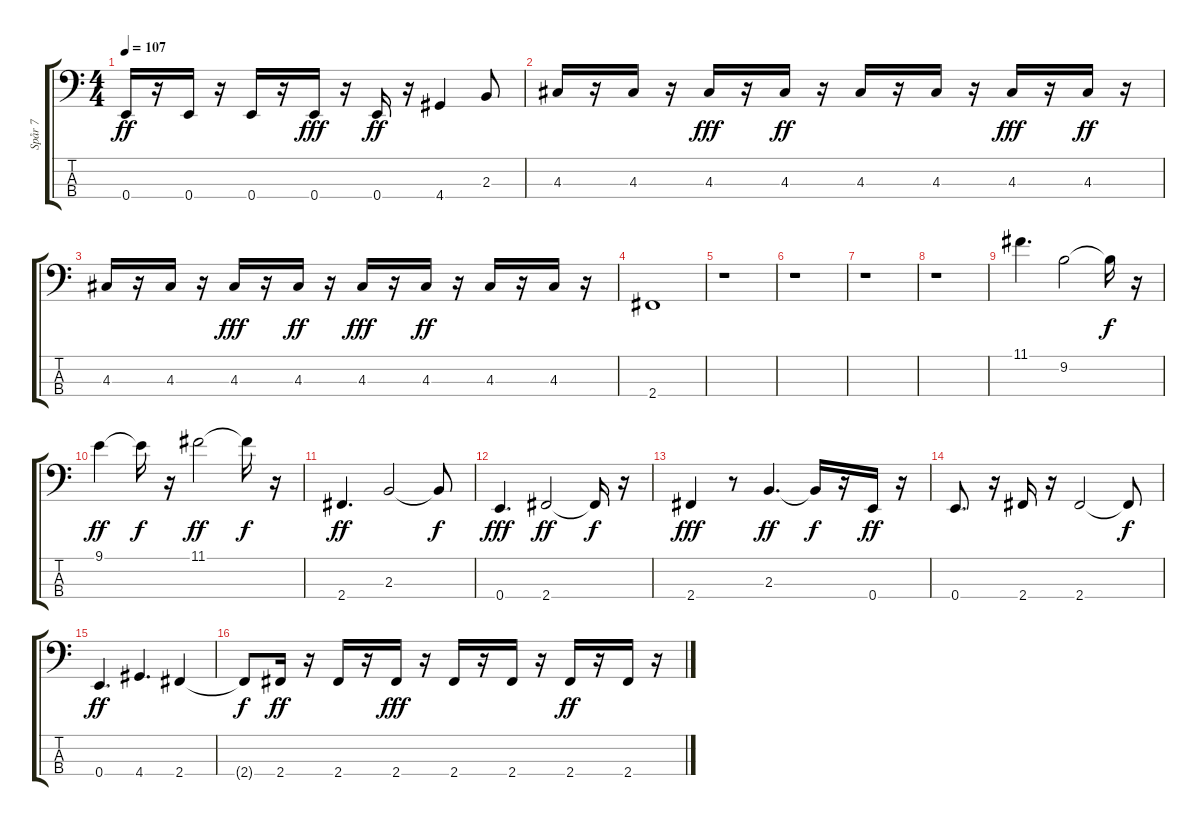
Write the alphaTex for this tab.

\track ("Spår 7" "Spår 7") {instrument electricbassfinger}
\staff {score tabs}
\tuning (G2 D2 A1 E1) {hide}
\ts (4 4)
\tempo 107
\clef f4
\ks c
0.4.16{dy ff} r.16 0.4.16 r.16 0.4.16 r.16 0.4.16{dy fff} r.16 0.4.16{dy ff} r.16 4.4.4 2.3.8 |
4.3.16 r.16 4.3.16 r.16 4.3.16{dy fff} r.16 4.3.16{dy ff} r.16 4.3.16 r.16 4.3.16 r.16 4.3.16{dy fff} r.16 4.3.16{dy ff} r.16 |
4.3.16 r.16 4.3.16 r.16 4.3.16{dy fff} r.16 4.3.16{dy ff} r.16 4.3.16{dy fff} r.16 4.3.16{dy ff} r.16 4.3.16 r.16 4.3.16 r.16 |
2.4.1 |
r.1 |
r.1 |
r.1 |
r.1 |
11.1.4{d} 9.2.2 9.2{t}.16{dy f} r.16 |
9.1.4{dy ff} 9.1{t}.16{dy f} r.16 11.1.2{dy ff} 11.1{t}.16{dy f} r.16 |
2.4.4{d dy ff} 2.3.2 2.3{t}.8{dy f} |
0.4.4{d dy fff} 2.4.2{dy ff} 2.4{t}.16{dy f} r.16 |
2.4.4{dy fff} r.8 2.3.4{d dy ff} 2.3{t}.16{dy f} r.16 0.4.16{dy ff} r.16 |
0.4.8{d} r.16 2.4.16 r.16 2.4.2 2.4{t}.8{dy f} |
0.4.4{d dy ff} 4.4.4{d} 2.4.4 |
2.4{t}.8{dy f} 2.4.16{dy ff} r.16 2.4.16 r.16 2.4.16{dy fff} r.16 2.4.16 r.16 2.4.16 r.16 2.4.16{dy ff} r.16 2.4.16 r.16
